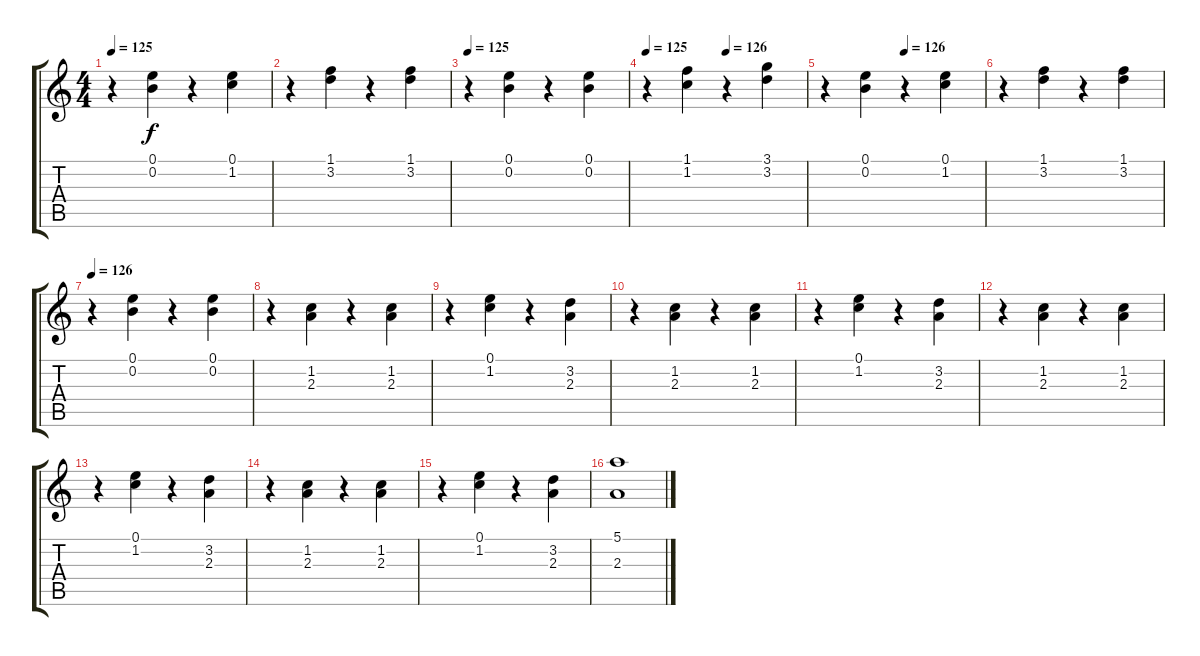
\track "" {instrument acousticguitarsteel}
\staff {score tabs}
\tuning (E4 B3 G3 D3 A2 E2) {hide}
\ts (4 4)
\tempo 125
\clef g2
\ks c
r.4{dy f} (0.1 0.2).4 r.4 (0.1 1.2).4 |
r.4 (1.1 3.2).4 r.4 (1.1 3.2).4 |
\tempo 125
r.4 (0.1 0.2).4 r.4 (0.1 0.2).4 |
\tempo 125
\tempo (126 0.5)
r.4 (1.1 1.2).4 r.4 (3.1 3.2).4 |
\tempo (126 0.5)
r.4 (0.1 0.2).4 r.4 (0.1 1.2).4 |
r.4 (1.1 3.2).4 r.4 (1.1 3.2).4 |
\tempo 126
r.4 (0.1 0.2).4 r.4 (0.1 0.2).4 |
r.4 (1.2 2.3).4 r.4 (1.2 2.3).4 |
r.4 (0.1 1.2).4 r.4 (3.2 2.3).4 |
r.4 (1.2 2.3).4 r.4 (1.2 2.3).4 |
r.4 (0.1 1.2).4 r.4 (3.2 2.3).4 |
r.4 (1.2 2.3).4 r.4 (1.2 2.3).4 |
r.4 (0.1 1.2).4 r.4 (3.2 2.3).4 |
r.4 (1.2 2.3).4 r.4 (1.2 2.3).4 |
r.4 (0.1 1.2).4 r.4 (3.2 2.3).4 |
(5.1 2.3).1
